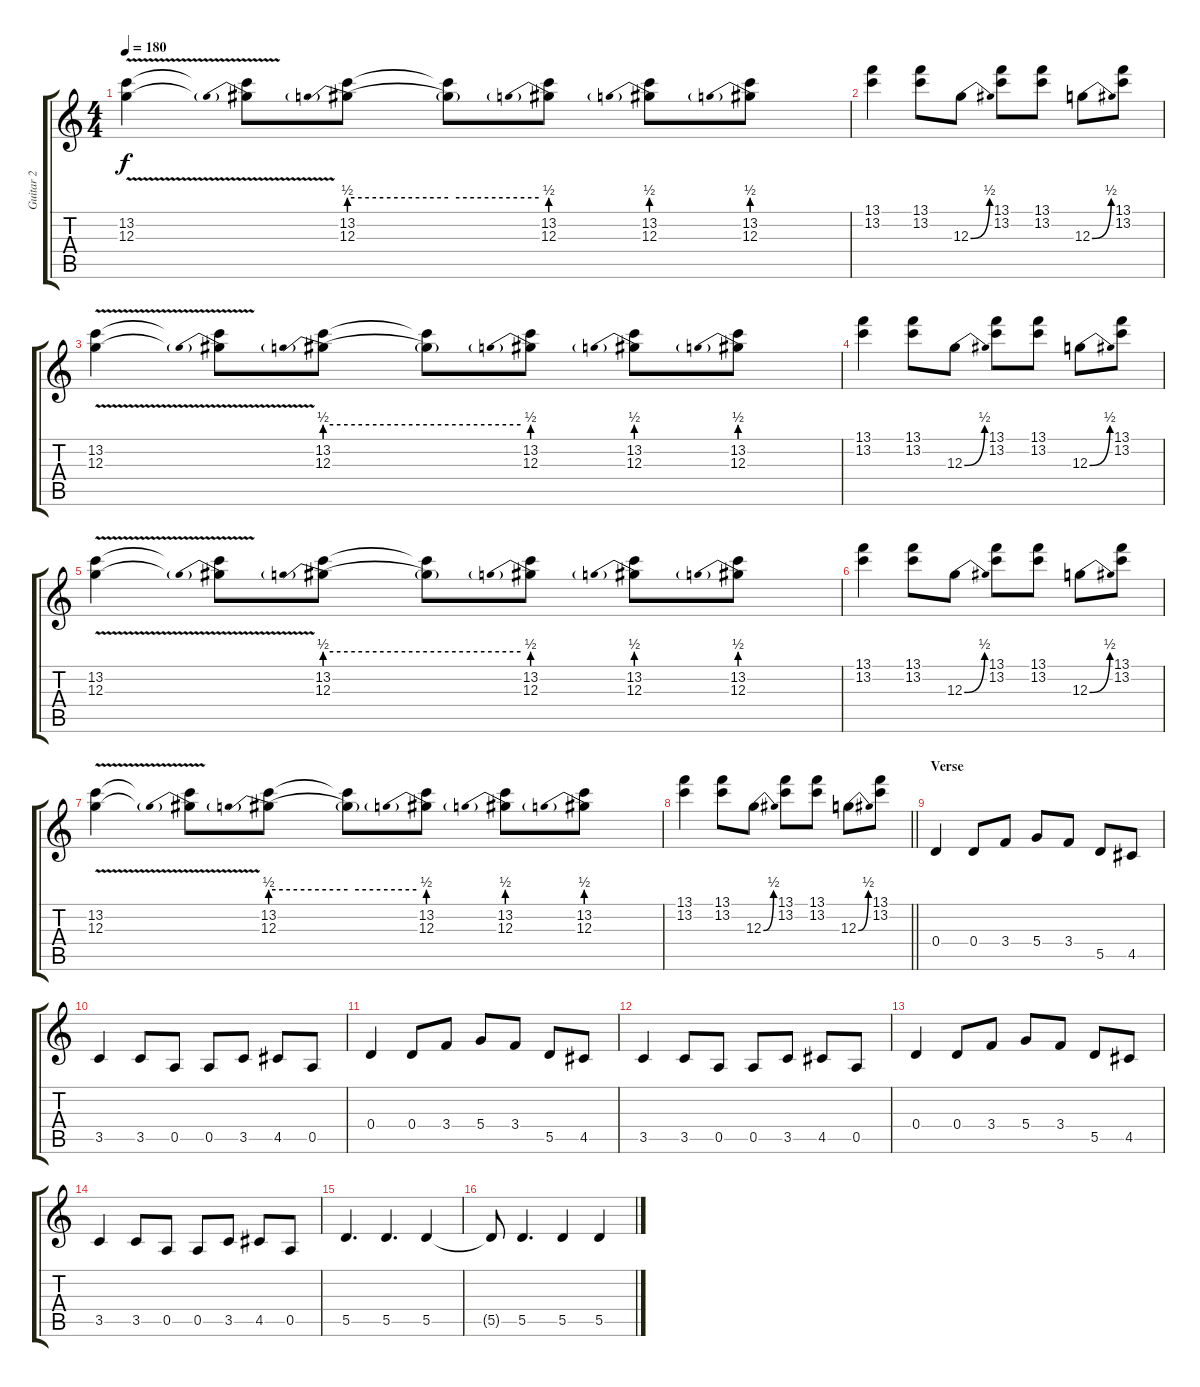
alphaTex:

\track ("Guitar 2" "Guitar 2") {instrument distortionguitar}
\staff {score tabs}
\tuning (E4 B3 G3 D3 A2 E2) {hide}
\ts (4 4)
\tempo 180
\clef g2
\ks c
(13.2{v} 12.3{v}).4{dy f} (13.2{t} 12.3{be (prebend 0 2 60 2) t}).8 (13.2 12.3{be (prebend 0 2 60 2)}).8 (13.2{t} 12.3{be (hold 0 2 60 2) t}).8 (13.2 12.3{be (prebend 0 2 60 2)}).8 (13.2 12.3{be (prebend 0 2 60 2)}).8 (13.2 12.3{be (prebend 0 2 60 2)}).8 |
(13.1 13.2).4 (13.1 13.2).8 12.3{be (bend 0 0 60 2)}.8 (13.1 13.2).8 (13.1 13.2).8 12.3{be (bend 0 0 60 2)}.8 (13.1 13.2).8 |
(13.2{v} 12.3{v}).4 (13.2{t} 12.3{be (prebend 0 2 60 2) t}).8 (13.2 12.3{be (prebend 0 2 60 2)}).8 (13.2{t} 12.3{be (hold 0 2 60 2) t}).8 (13.2 12.3{be (prebend 0 2 60 2)}).8 (13.2 12.3{be (prebend 0 2 60 2)}).8 (13.2 12.3{be (prebend 0 2 60 2)}).8 |
(13.1 13.2).4 (13.1 13.2).8 12.3{be (bend 0 0 60 2)}.8 (13.1 13.2).8 (13.1 13.2).8 12.3{be (bend 0 0 60 2)}.8 (13.1 13.2).8 |
(13.2{v} 12.3{v}).4 (13.2{t} 12.3{be (prebend 0 2 60 2) t}).8 (13.2 12.3{be (prebend 0 2 60 2)}).8 (13.2{t} 12.3{be (hold 0 2 60 2) t}).8 (13.2 12.3{be (prebend 0 2 60 2)}).8 (13.2 12.3{be (prebend 0 2 60 2)}).8 (13.2 12.3{be (prebend 0 2 60 2)}).8 |
(13.1 13.2).4 (13.1 13.2).8 12.3{be (bend 0 0 60 2)}.8 (13.1 13.2).8 (13.1 13.2).8 12.3{be (bend 0 0 60 2)}.8 (13.1 13.2).8 |
(13.2{v} 12.3{v}).4 (13.2{t} 12.3{be (prebend 0 2 60 2) t}).8 (13.2 12.3{be (prebend 0 2 60 2)}).8 (13.2{t} 12.3{be (hold 0 2 60 2) t}).8 (13.2 12.3{be (prebend 0 2 60 2)}).8 (13.2 12.3{be (prebend 0 2 60 2)}).8 (13.2 12.3{be (prebend 0 2 60 2)}).8 |
\barLineRight lightlight
(13.1 13.2).4 (13.1 13.2).8 12.3{be (bend 0 0 60 2)}.8 (13.1 13.2).8 (13.1 13.2).8 12.3{be (bend 0 0 60 2)}.8 (13.1 13.2).8 |
\section ("" "Verse")
0.4.4 0.4.8 3.4.8 5.4.8 3.4.8 5.5.8 4.5.8 |
3.5.4 3.5.8 0.5.8 0.5.8 3.5.8 4.5.8 0.5.8 |
0.4.4 0.4.8 3.4.8 5.4.8 3.4.8 5.5.8 4.5.8 |
3.5.4 3.5.8 0.5.8 0.5.8 3.5.8 4.5.8 0.5.8 |
0.4.4 0.4.8 3.4.8 5.4.8 3.4.8 5.5.8 4.5.8 |
3.5.4 3.5.8 0.5.8 0.5.8 3.5.8 4.5.8 0.5.8 |
5.5.4{d} 5.5.4{d} 5.5.4 |
5.5{t}.8 5.5.4{d} 5.5.4 5.5.4
